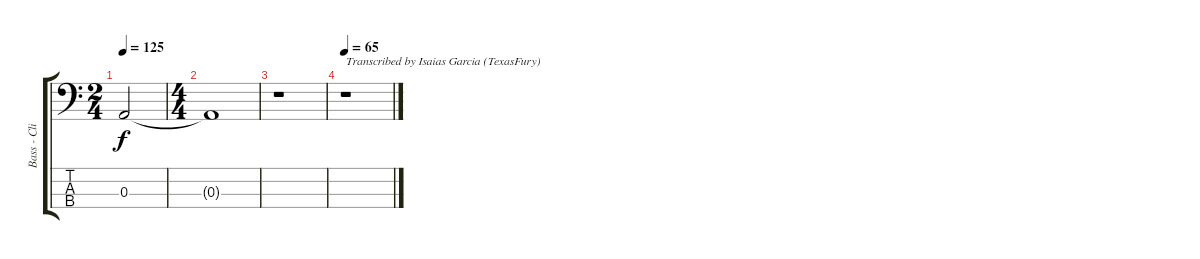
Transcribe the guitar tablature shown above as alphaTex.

\track ("Bass - Cliff Williams" "Bass - Cli") {instrument electricbassfinger}
\staff {score tabs}
\tuning (G2 D2 A1 E1) {hide}
\ts (2 4)
\tempo 125
\clef f4
\ks c
0.3{t}.2{dy f} |
\ts (4 4)
0.3{t}.1 |
r.1 |
\tempo 65
r.1{txt "Transcribed by Isaias Garcia (TexasFury)"}
